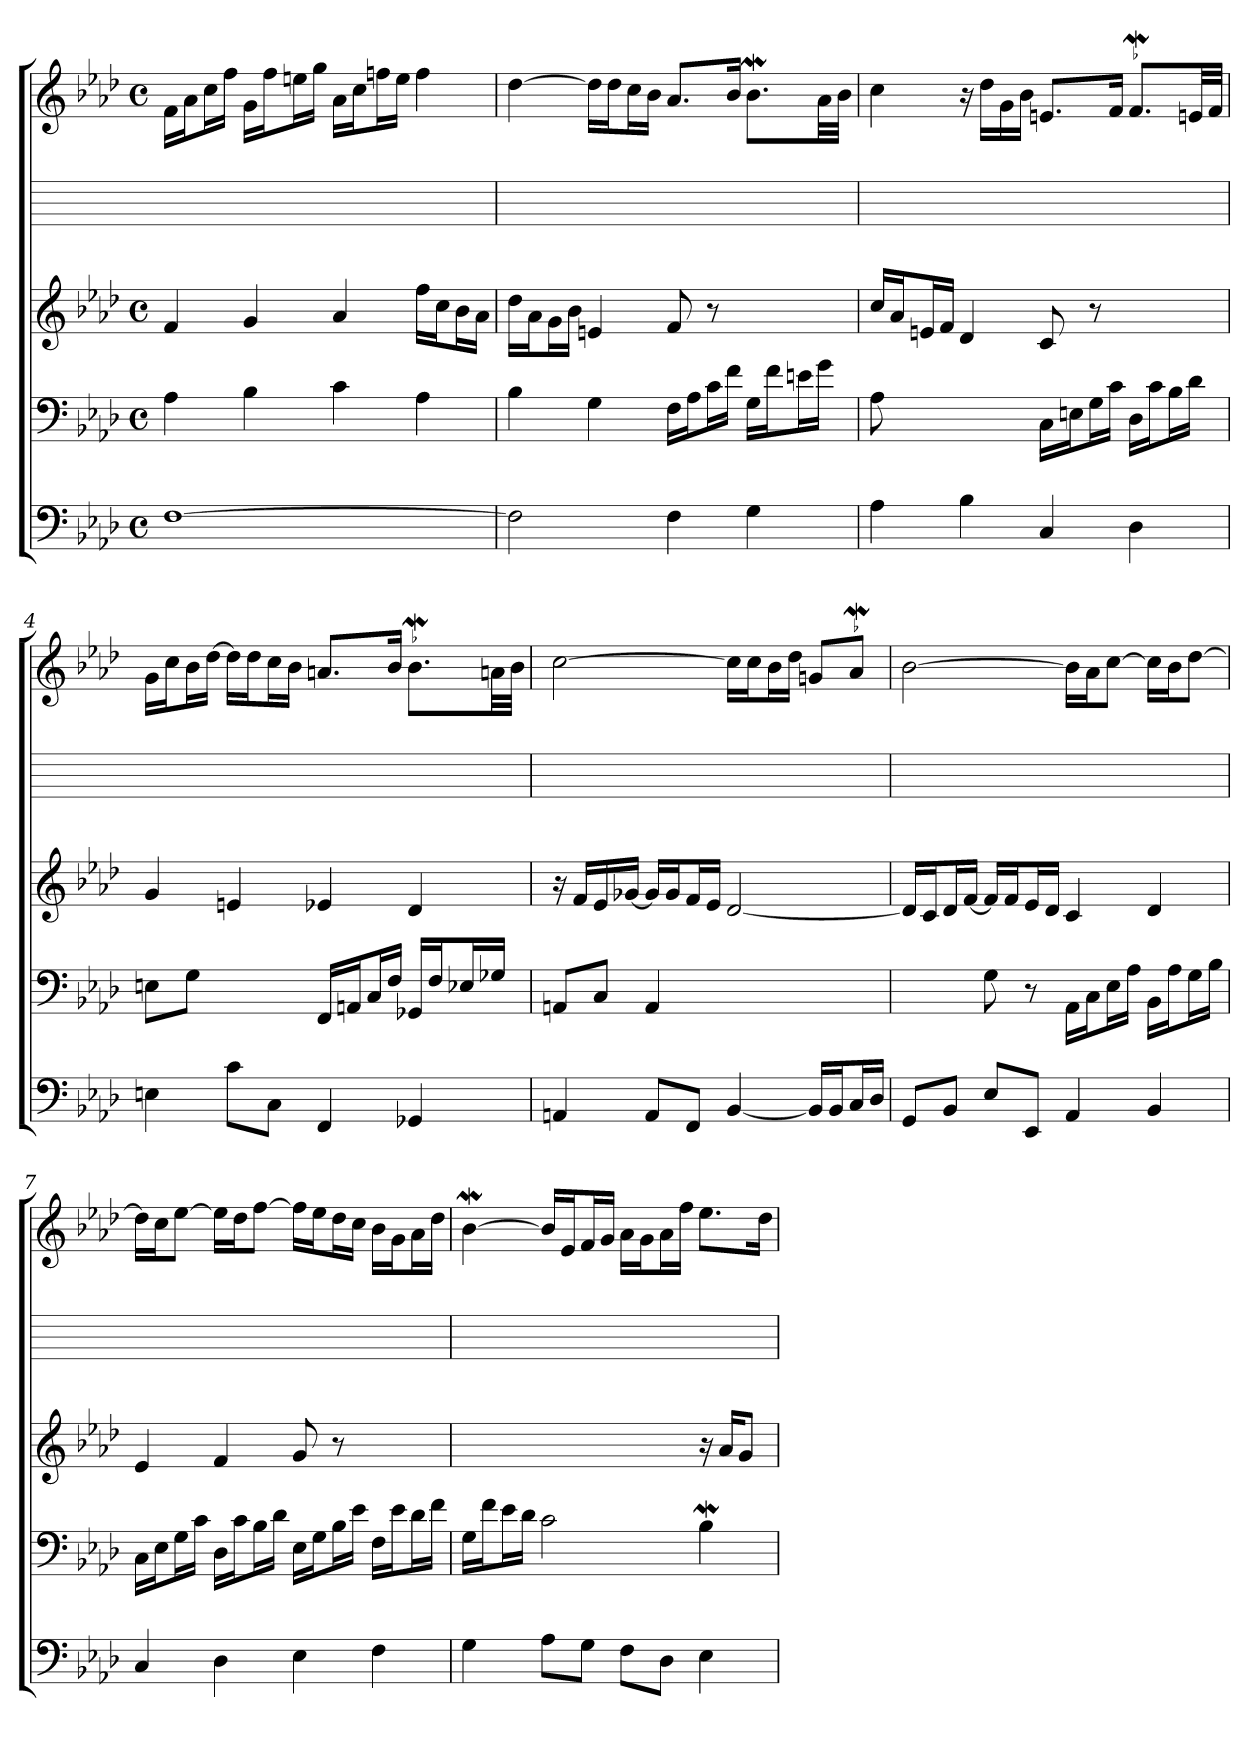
**kern	**kern	**kern	**kern	**kern
*part5	*part4	*part3	*part2	*part1
*staff5	*staff4	*staff3	*staff2	*staff1
*clefF4	*clefF4	*clefG2	*	*clefG2
*k[b-e-a-d-]	*k[b-e-a-d-]	*k[b-e-a-d-]	*	*k[b-e-a-d-]
*f:	*f:	*f:	*	*f:
*M4/4	*M4/4	*M4/4	*	*M4/4
*met(c)	*met(c)	*met(c)	*	*met(c)
*MM49	*MM49	*MM49	*MM49	*MM49
=1	=1	=1	=1	=1
[1F	4A-	4f	1ryy	16f\LL
.	.	.	.	16a-\J
.	.	.	.	16cc\L
.	.	.	.	16ff\JJ
.	4B-	4g	.	16g\LL
.	.	.	.	16ff\J
.	.	.	.	16een\L
.	.	.	.	16gg\JJ
.	4c	4a-	.	16a-\LL
.	.	.	.	16cc\J
.	.	.	.	16ffn\L
.	.	.	.	16ee\JJ
.	4A-	16ff\LL	.	4ff
.	.	16cc\J	.	.
.	.	16b-\L	.	.
.	.	16a-\JJ	.	.
=2	=2	=2	=2	=2
2F]	4B-	16dd-\LL	1ryy	[4dd-
.	.	16a-\J	.	.
.	.	16g\L	.	.
.	.	16b-\JJ	.	.
.	4G	4en	.	16dd-\LL]
.	.	.	.	16dd-\J
.	.	.	.	16cc\L
.	.	.	.	16b-\JJ
4F	16F\LL	8f	.	8.a-/L
.	16A-\J	.	.	.
.	16c\L	8r	.	.
.	16f\JJ	.	.	16b-/Jk
4G	16G\LL	4ryy	.	8.b-W\L
.	16f\J	.	.	.
.	16en\L	.	.	.
.	16g\JJ	.	.	32a-\LL
.	.	.	.	32b-\JJJ
=3	=3	=3	=3	=3
4A-	8A-	16cc/LL	1ryy	4cc
.	.	16a-/J	.	.
.	8ryy	16en/L	.	.
.	.	16f/JJ	.	.
4B-	4ryy	4d-	.	16r
.	.	.	.	16dd-\LL
.	.	.	.	16g\
.	.	.	.	16b-\JJ
4C	16C\LL	8c	.	8.en/L
.	16En\J	.	.	.
.	16G\L	8r	.	.
.	16c\JJ	.	.	16f/Jk
!	!	!	!	!LO:MOR:acc=-
4D-	16D-\LL	4ryy	.	8.fW/L
.	16c\J	.	.	.
.	16B-\L	.	.	.
.	16d-\JJ	.	.	32en/LL
.	.	.	.	32f/JJJ
=4	=4	=4	=4	=4
4En	8En\L	4g	1ryy	16g\LL
.	.	.	.	16cc\J
.	8G\J	.	.	16b-\L
.	.	.	.	[16dd-\JJ
8c\L	4ryy	4en	.	16dd-\LL]
.	.	.	.	16dd-\J
8C\J	.	.	.	16cc\L
.	.	.	.	16b-\JJ
4FF	16FF/LL	4e-X	.	8.an/L
.	16AAn/J	.	.	.
.	16C/L	.	.	.
.	16F/JJ	.	.	16b-/Jk
!	!	!	!	!LO:MOR:acc=-
4GG-X	16GG-X/LL	4d-	.	8.b-W\L
.	16F/J	.	.	.
.	16E-X/L	.	.	.
.	16G-X/JJ	.	.	32an\LL
.	.	.	.	32b-\JJJ
=5	=5	=5	=5	=5
4AAn	8AAn/L	16r	1ryy	[2cc
.	.	16f/LL	.	.
.	8C/J	16e-/	.	.
.	.	[16g-X/JJ	.	.
8AA/L	4AA	16g-/LL]	.	.
.	.	16g-/J	.	.
8FF/J	.	16f/L	.	.
.	.	16e-/JJ	.	.
[4BB-	2ryy	[2d-	.	16cc\LL]
.	.	.	.	16cc\J
.	.	.	.	16b-\L
.	.	.	.	16dd-\JJ
16BB-/LL]	.	.	.	8gn/L
16BB-/J	.	.	.	.
!	!	!	!	!LO:MOR:acc=-
16C/L	.	.	.	8a-W/J
16D-/JJ	.	.	.	.
=6	=6	=6	=6	=6
8GG/L	4ryy	16d-/LL]	1ryy	[2b-
.	.	16c/J	.	.
8BB-/J	.	16d-/L	.	.
.	.	[16f/JJ	.	.
8E-/L	8G	16f/LL]	.	.
.	.	16f/J	.	.
8EE-/J	8r	16e-/L	.	.
.	.	16d-/JJ	.	.
4AA-	16AA-\LL	4c	.	16b-\LL]
.	16C\J	.	.	16a-\J
.	16E-\L	.	.	[8cc\J
.	16A-\JJ	.	.	.
4BB-	16BB-\LL	4d-	.	16cc\LL]
.	16A-\J	.	.	16b-\J
.	16G\L	.	.	[8dd-\J
.	16B-\JJ	.	.	.
=7	=7	=7	=7	=7
4C	16C\LL	4e-	1ryy	16dd-\LL]
.	16E-\J	.	.	16cc\J
.	16G\L	.	.	[8ee-\J
.	16c\JJ	.	.	.
4D-	16D-\LL	4f	.	16ee-\LL]
.	16c\J	.	.	16dd-\J
.	16B-\L	.	.	[8ff\J
.	16d-\JJ	.	.	.
4E-	16E-\LL	8g	.	16ff\LL]
.	16G\J	.	.	16ee-\J
.	16B-\L	8r	.	16dd-\L
.	16e-\JJ	.	.	16cc\JJ
4F	16F\LL	4ryy	.	16b-\LL
.	16e-\J	.	.	16g\J
.	16d-\L	.	.	16a-\L
.	16f\JJ	.	.	16dd-\JJ
=8	=8	=8	=8	=8
4G	16G\LL	2ryy	1ryy	[4b-W
.	16f\J	.	.	.
.	16e-\L	.	.	.
.	16d-\JJ	.	.	.
8A-\L	2c	.	.	16b-/LL]
.	.	.	.	16e-/J
8G\J	.	.	.	16f/L
.	.	.	.	16g/JJ
8F\L	.	4ryy	.	16a-\LL
.	.	.	.	16g\J
8D-\J	.	.	.	16a-\L
.	.	.	.	16ff\JJ
4E-	4B-W	16r	.	8.ee-\L
.	.	16a-/KL	.	.
.	.	8g/J	.	.
.	.	.	.	16dd-\Jk
=	=	=	=	=
*-	*-	*-	*-	*-
